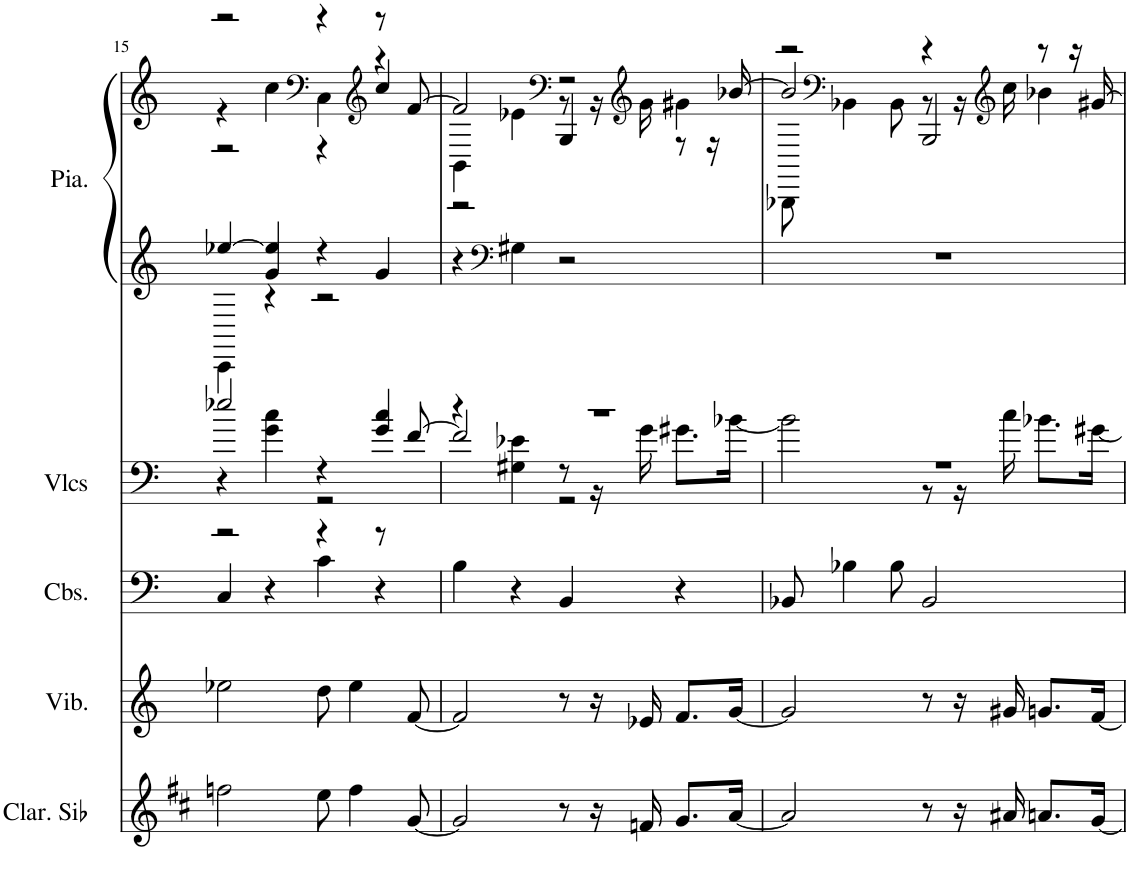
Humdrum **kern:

**kern	**kern	**kern	**kern	**kern	**kern
*part5	*part4	*part3	*part2	*part1	*part1
*staff6	*staff5	*staff4	*staff3	*staff2	*staff1
*I"Clarinette en Sib	*I"Vibraphone, Vibraphone	*I"Contrebasses, String Ensemble 1	*I"Violoncelles, String Ensemble 1	*I"Piano, Acoustic Grand Piano	*
*I'Clar. Sib	*I'Vib.	*I'Cbs.	*I'Vlcs	*I'Pia.	*
!!LO:PB:g=z
*clefG2	*clefG2	*clefF4	*clefF4	*clefG2	*clefF4
*Trd1c2	*	*Trd7c12	*	*	*
*k[f#c#]	*k[]	*k[]	*k[]	*k[]	*k[]
*M4/4	*M4/4	*M4/4	*M4/4	*M4/4	*M4/4
=15	=15	=15	=15	=15	=15
*	*	*	*^	*^	*^
*	*	*	*	*^	*	*	*	*^
2ffn\	2ee-X\	4C/	2ee-X/	4r	2r	[4ee-X/	4CC\	2r	4r	2r
.	.	4r	.	4g\ 4cc\	.	4g/ 4ee-/]	4r	.	4cc\	.
*	*	*	*	*	*	*	*	*clefF4	*	*
8ee\	8dd\	4c\	4r	2r	4r	4r	2r	4r	4C\	4r
4ff\	4ee-\	.	.	.	.	.	.	.	.	.
*	*	*	*	*	*	*	*	*clefG2	*	*
.	.	4r	4g/ 4cc/	.	8r	4g/	.	8r	4r	4cc/
[8g/	[8f/	.	.	.	[8f/	.	.	[8f/	.	.
*	*	*	*	*	*	*v	*v	*	*	*
=16	=16	=16	=16	=16	=16	=16	=16	=16	=16
2g/]	2f/]	4B\	1r	4r	2f/]	4r	2f/]	4BB\	2r
*	*	*	*	*	*	*clefF4	*	*	*
.	.	4r	.	4G#X\ 4e-X\	.	4G#X\	.	4e-X\	.
*	*	*	*	*	*	*	*clefF4	*	*
8r	8r	4BB/	.	8r	2r	2r	2r	8r	4BBB/
16r	16r	.	.	16r	.	.	.	16r	.
*	*	*	*	*	*	*	*clefG2	*	*
16fn/	16e-X/	.	.	16g\	.	.	.	16g\	.
8.g/L	8.f/L	4r	.	8.g#X\L	.	.	.	4g#X\	8r
.	.	.	.	.	.	.	.	.	16r
[16a/Jk	[16g/Jk	.	.	[16b-X\Jk	.	.	.	.	[16b-X/
*	*	*	*	*v	*v	*	*	*	*
=17	=17	=17	=17	=17	=17	=17	=17	=17
2a/]	2g/]	8BB-X/	1r	2b-\]	1r	2r	8BBB-X\	2b-/]
*	*	*	*	*	*	*clefF4	*	*
.	.	4B-X\	.	.	.	.	4BB-X\	.
.	.	8B-\	.	.	.	.	8BB-\	.
8r	8r	2BB-/	.	8r	.	4r	8r	2BBB-/
16r	16r	.	.	16r	.	.	16r	.
*	*	*	*	*	*	*clefG2	*	*
16a#X/	16g#X/	.	.	16cc\	.	.	16cc\	.
8.an/L	8.gn/L	.	.	8.b-X\L	.	8r	4b-X\	.
.	.	.	.	.	.	16r	.	.
[16g/Jk	[16f/Jk	.	.	[16g#X\Jk	.	[16g#X/	.	.
*	*	*	*v	*v	*	*v	*v	*v
=	=	=	=	=	=
*-	*-	*-	*-	*-	*-
